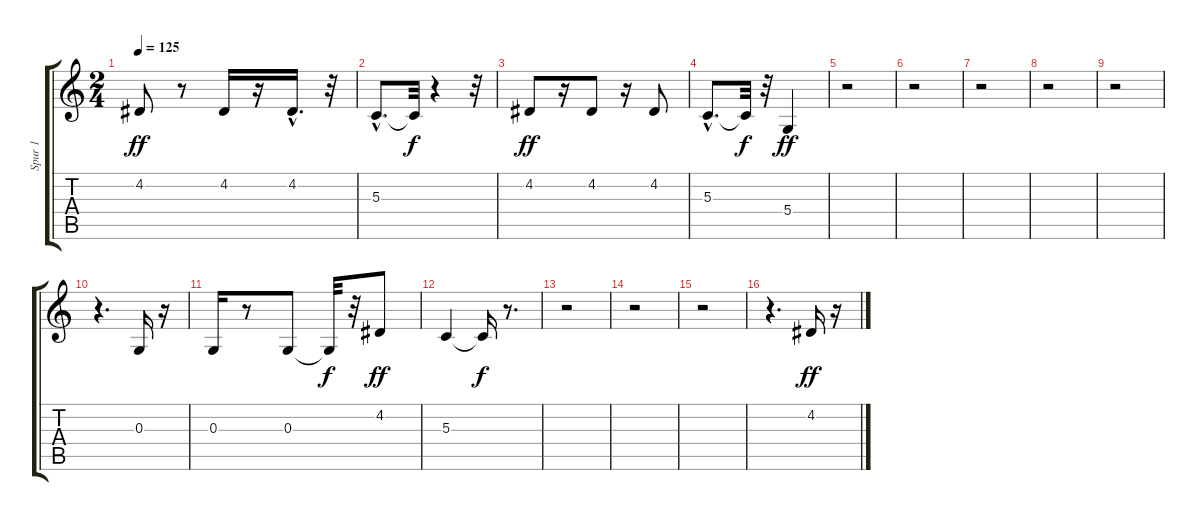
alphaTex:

\track ("Spur 1" "Spur 1") {instrument flute}
\staff {score tabs}
\tuning (E4 B3 G3 D3 A2 E2) {hide}
\ts (2 4)
\tempo 125
\clef g2
\ks c
4.2.8{dy ff} r.8 4.2.16 r.16 4.2{hac}.16{d} r.32 |
5.3{hac}.8{d} 5.3{t}.32{dy f} r.4 r.32 |
4.2.8{dy ff} r.16 4.2.8 r.16 4.2.8 |
5.3{hac}.8{d} 5.3{t}.32{dy f} r.32 5.4.4{dy ff} |
r.2 |
r.2 |
r.2 |
r.2 |
r.2 |
r.4{d} 0.3.16 r.16 |
0.3.16 r.8 0.3.8 0.3{t}.32{dy f} r.32 4.2.8{dy ff} |
5.3.4 5.3{t}.16{dy f} r.8{d} |
r.2 |
r.2 |
r.2 |
r.4{d} 4.2.16{dy ff} r.16
